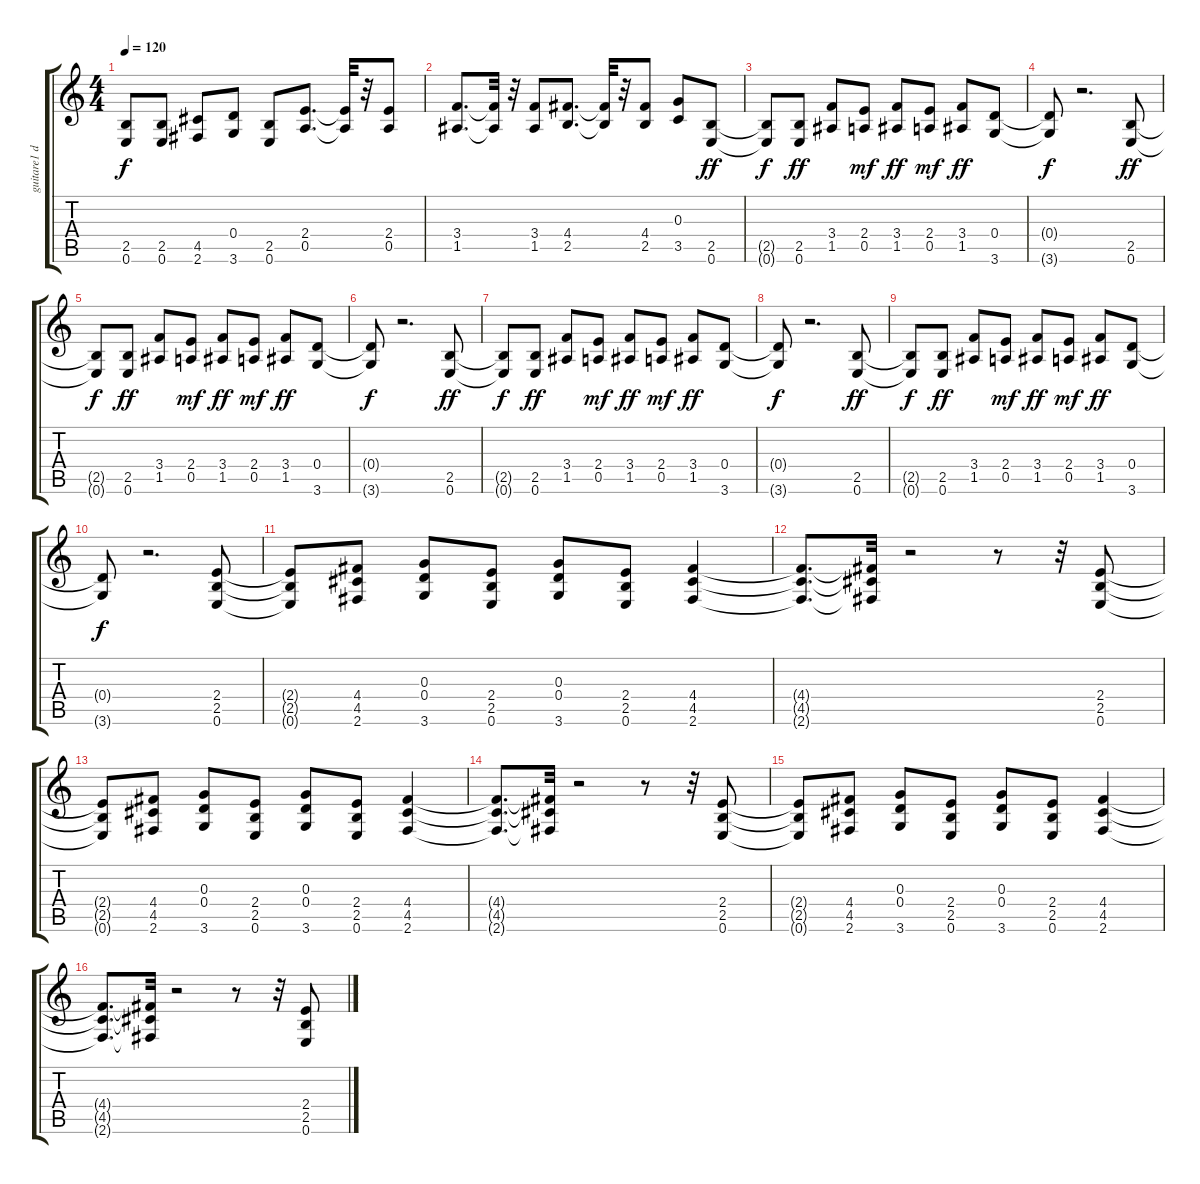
\track ("guitare1 disto" "guitare1 d") {instrument distortionguitar}
\staff {score tabs}
\tuning (E4 B3 G3 D3 A2 E2) {hide}
\ts (4 4)
\tempo 120
\clef g2
\ks c
(2.5{t} 0.6{t}).8{dy f} (2.5 0.6).8 (4.5 2.6).8 (0.4 3.6).8 (2.5 0.6).8 (2.4 0.5).8{d} (2.4{t} 0.5{t}).32 r.32 (2.4 0.5).8 |
(3.4 1.5).8{d} (3.4{t} 1.5{t}).32 r.32 (3.4 1.5).8 (4.4 2.5).8{d} (4.4{t} 2.5{t}).32 r.32 (4.4 2.5).8 (0.3 3.5).8 (2.5 0.6).8{dy ff} |
(2.5{t} 0.6{t}).8{dy f} (2.5 0.6).8{dy ff} (3.4 1.5).8 (2.4 0.5).8{dy mf} (3.4 1.5).8{dy ff} (2.4 0.5).8{dy mf} (3.4 1.5).8{dy ff} (0.4 3.6).8 |
(0.4{t} 3.6{t}).8{dy f} r.2{d} (2.5 0.6).8{dy ff} |
(2.5{t} 0.6{t}).8{dy f} (2.5 0.6).8{dy ff} (3.4 1.5).8 (2.4 0.5).8{dy mf} (3.4 1.5).8{dy ff} (2.4 0.5).8{dy mf} (3.4 1.5).8{dy ff} (0.4 3.6).8 |
(0.4{t} 3.6{t}).8{dy f} r.2{d} (2.5 0.6).8{dy ff} |
(2.5{t} 0.6{t}).8{dy f} (2.5 0.6).8{dy ff} (3.4 1.5).8 (2.4 0.5).8{dy mf} (3.4 1.5).8{dy ff} (2.4 0.5).8{dy mf} (3.4 1.5).8{dy ff} (0.4 3.6).8 |
(0.4{t} 3.6{t}).8{dy f} r.2{d} (2.5 0.6).8{dy ff} |
(2.5{t} 0.6{t}).8{dy f} (2.5 0.6).8{dy ff} (3.4 1.5).8 (2.4 0.5).8{dy mf} (3.4 1.5).8{dy ff} (2.4 0.5).8{dy mf} (3.4 1.5).8{dy ff} (0.4 3.6).8 |
(0.4{t} 3.6{t}).8{dy f} r.2{d} (2.4 2.5 0.6).8 |
(2.4{t} 2.5{t} 0.6{t}).8 (4.4 4.5 2.6).8 (0.3 0.4 3.6).8 (2.4 2.5 0.6).8 (0.3 0.4 3.6).8 (2.4 2.5 0.6).8 (4.4 4.5 2.6).4 |
(4.4{t} 4.5{t} 2.6{t}).8{d} (4.4{t} 4.5{t} 2.6{t}).32 r.2 r.8 r.32 (2.4 2.5 0.6).8 |
(2.4{t} 2.5{t} 0.6{t}).8 (4.4 4.5 2.6).8 (0.3 0.4 3.6).8 (2.4 2.5 0.6).8 (0.3 0.4 3.6).8 (2.4 2.5 0.6).8 (4.4 4.5 2.6).4 |
(4.4{t} 4.5{t} 2.6{t}).8{d} (4.4{t} 4.5{t} 2.6{t}).32 r.2 r.8 r.32 (2.4 2.5 0.6).8 |
(2.4{t} 2.5{t} 0.6{t}).8 (4.4 4.5 2.6).8 (0.3 0.4 3.6).8 (2.4 2.5 0.6).8 (0.3 0.4 3.6).8 (2.4 2.5 0.6).8 (4.4 4.5 2.6).4 |
(4.4{t} 4.5{t} 2.6{t}).8{d} (4.4{t} 4.5{t} 2.6{t}).32 r.2 r.8 r.32 (2.4 2.5 0.6).8
